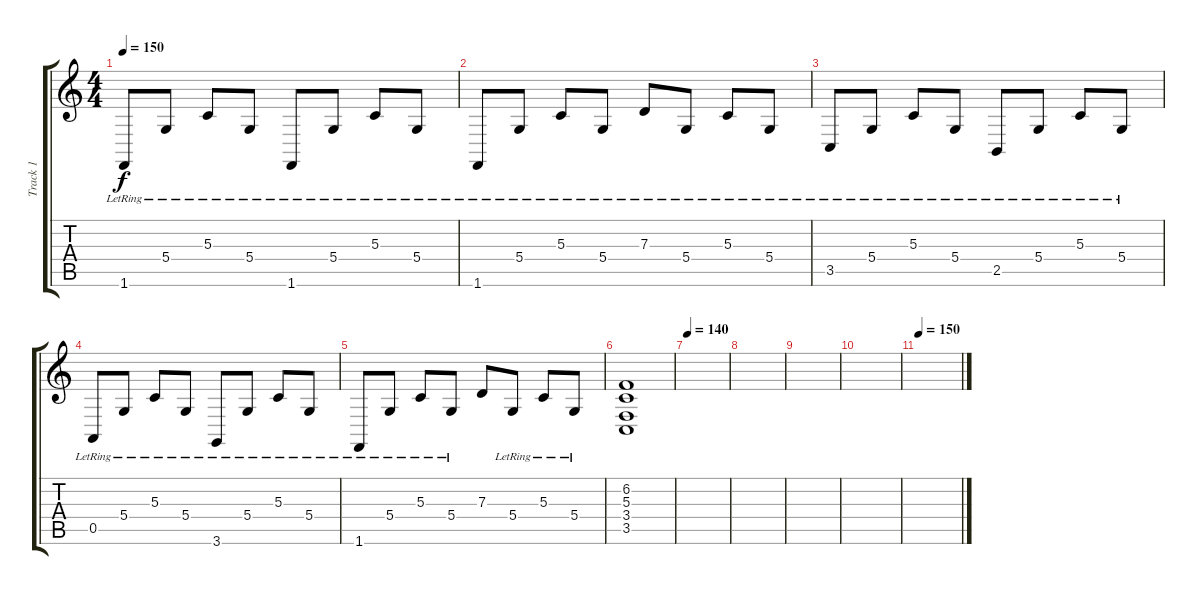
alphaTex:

\track ("Track 1" "Track 1") {instrument brightacousticpiano}
\staff {score tabs}
\tuning (E4 B3 G3 D3 A2 E2) {hide}
\ts (4 4)
\tempo 150
\clef g2
\ks c
1.6{lr}.8{dy f} 5.4{lr}.8 5.3{lr}.8 5.4{lr}.8 1.6{lr}.8 5.4{lr}.8 5.3{lr}.8 5.4{lr}.8 |
1.6{lr}.8 5.4{lr}.8 5.3{lr}.8 5.4{lr}.8 7.3{lr}.8 5.4{lr}.8 5.3{lr}.8 5.4{lr}.8 |
3.5{lr}.8 5.4{lr}.8 5.3{lr}.8 5.4{lr}.8 2.5{lr}.8 5.4{lr}.8 5.3{lr}.8 5.4{lr}.8 |
0.5{lr}.8 5.4{lr}.8 5.3{lr}.8 5.4{lr}.8 3.6{lr}.8 5.4{lr}.8 5.3{lr}.8 5.4{lr}.8 |
1.6{lr}.8 5.4{lr}.8 5.3{lr}.8 5.4{lr}.8 7.3.8 5.4{lr}.8 5.3{lr}.8 5.4{lr}.8 |
(6.2 5.3 3.4 3.5).1 |
\tempo 140
|
|
|
|
\tempo 150
